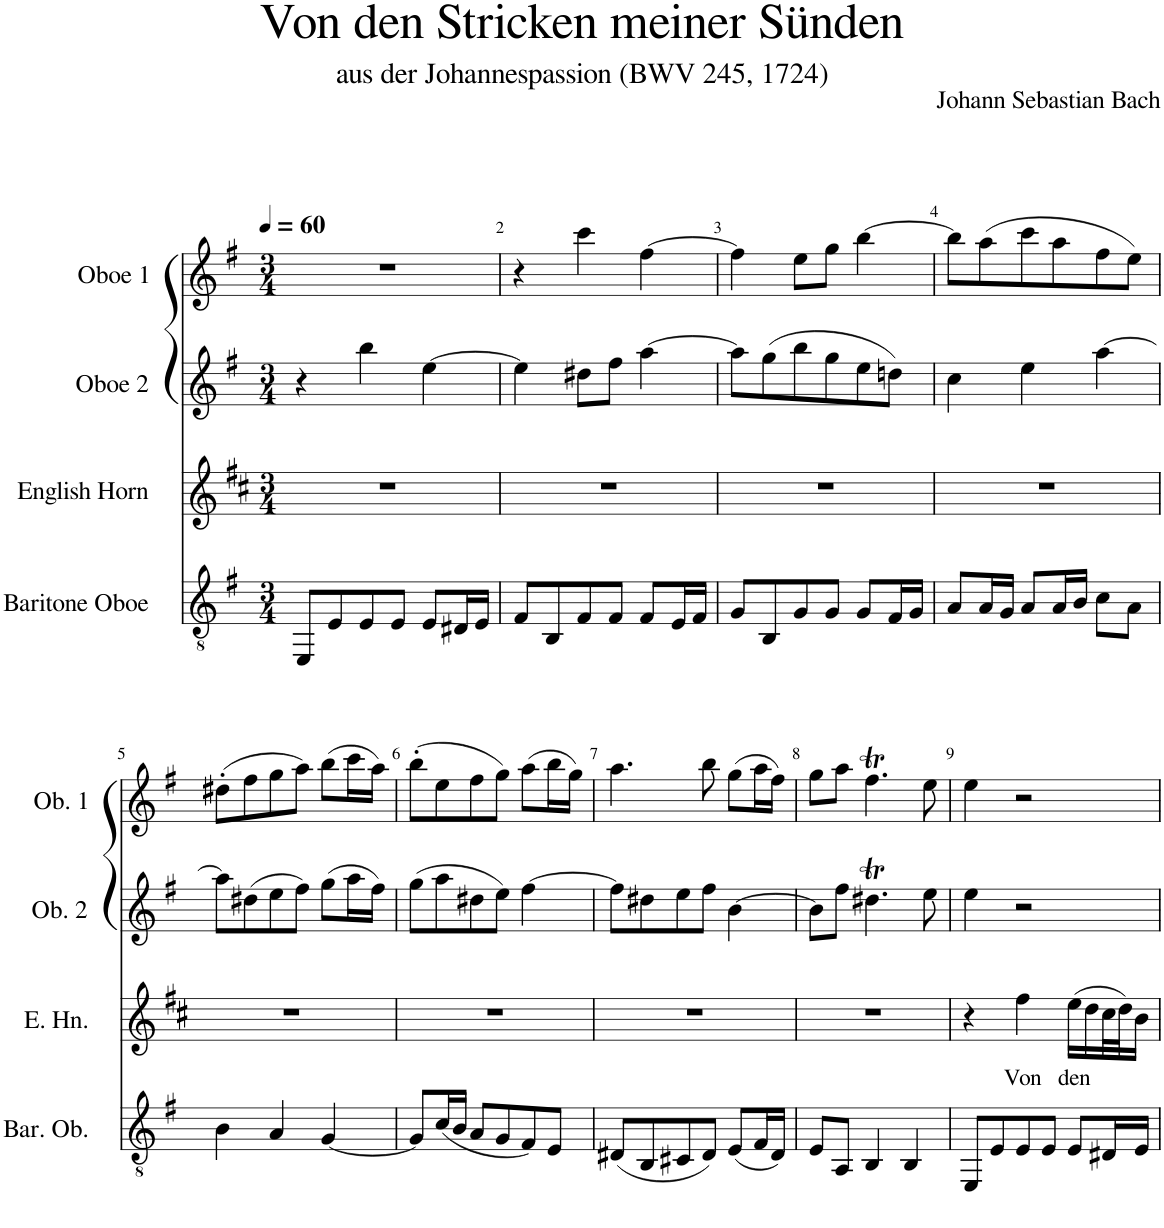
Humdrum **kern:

**kern	**kern	**text	**kern	**kern
*part4	*part3	*part3	*part2	*part1
*staff4	*staff3	*staff3	*staff2	*staff1
*I"Baritone Oboe	*I"English Horn	*	*I"Oboe 2	*I"Oboe 1
*I'Bar. Ob.	*I'E. Hn.	*	*I'Ob. 2	*I'Ob. 1
*clefGv2	*clefG2	*	*clefG2	*clefG2
*	*Trd4c7	*	*	*
*k[f#]	*k[f#c#]	*	*k[f#]	*k[f#]
*M3/4	*M3/4	*	*M3/4	*M3/4
*MM60	*MM60	*	*MM60	*MM60
=1	=1	=1	=1	=1
8EE/L	2.r	.	4r	2.r
8E/	.	.	.	.
8E/	.	.	4bb\	.
8E/J	.	.	.	.
8E/L	.	.	[4ee\	.
16D#X/L	.	.	.	.
16E/JJ	.	.	.	.
=2	=2	=2	=2	=2
8F#/L	2.r	.	4ee\]	4r
8BB/	.	.	.	.
8F#/	.	.	8dd#X\L	4ccc\
8F#/J	.	.	8ff#\J	.
8F#/L	.	.	[4aa\	[4ff#\
16E/L	.	.	.	.
16F#/JJ	.	.	.	.
=3	=3	=3	=3	=3
8G/L	2.r	.	8aa\L]	4ff#\]
8BB/	.	.	(8gg\	.
8G/	.	.	8bb\	8ee\L
8G/J	.	.	8gg\	8gg\J
8G/L	.	.	8ee\	[4bb\
16F#/L	.	.	8ddn\J)	.
16G/JJ	.	.	.	.
=4	=4	=4	=4	=4
8A/L	2.r	.	4cc\	8bb\L]
16A/L	.	.	.	(8aa\
16G/JJ	.	.	.	.
8A/L	.	.	4ee\	8ccc\
16A/L	.	.	.	8aa\
16B/JJ	.	.	.	.
8c\L	.	.	[4aa\	8ff#\
8A\J	.	.	.	8ee\J)
!!LO:LB:g=z
=5	=5	=5	=5	=5
4B\	2.r	.	8aa\L]	(8dd#X'\L
.	.	.	(8dd#X\	8ff#\
4A/	.	.	8ee\	8gg\
.	.	.	8ff#\J)	8aa\J)
[4G/	.	.	(8gg\L	(8bb\L
.	.	.	16aa\L	16ccc\L
.	.	.	16ff#\JJ)	16aa\JJ)
=6	=6	=6	=6	=6
8G/L]	2.r	.	(8gg\L	(8bb'\L
(16c/L	.	.	8aa\	8ee\
16B/JJ	.	.	.	.
8A/L	.	.	8dd#X\	8ff#\
8G/	.	.	8ee\J)	8gg\J)
8F#/)	.	.	[4ff#\	(8aa\L
8E/J	.	.	.	16bb\L
.	.	.	.	16gg\JJ)
=7	=7	=7	=7	=7
(8D#X/L	2.r	.	8ff#\L]	4.aa\
8BB/	.	.	8dd#X\	.
8C#X/	.	.	8ee\	.
8D#/J)	.	.	8ff#\J	8bb\
(8E/L	.	.	[4b\	(8gg\L
16F#/L	.	.	.	16aa\L
16D#/JJ)	.	.	.	16ff#\JJ)
=8	=8	=8	=8	=8
8E/L	2.r	.	8b\L]	8gg\L
8AA/J	.	.	8ff#\J	8aa\J
4BB/	.	.	4.dd#Xt\	4.ff#t\
4BB/	.	.	.	.
.	.	.	8ee\	8ee\
=9	=9	=9	=9	=9
8EE/L	4r	.	4ee\	4ee\
8E/	.	.	.	.
!	!	!LO:LY:b	!	!
8E/	4ff#\	Von	2r	2r
8E/J	.	.	.	.
!	!	!LO:LY:b	!	!
8E/L	(16ee\LL	den	.	.
.	16dd\	.	.	.
16D#X/L	32cc#\L	.	.	.
.	32dd\J)	.	.	.
16E/JJ	16b\JJ	.	.	.
=	=	=	=	=
*-	*-	*-	*-	*-
